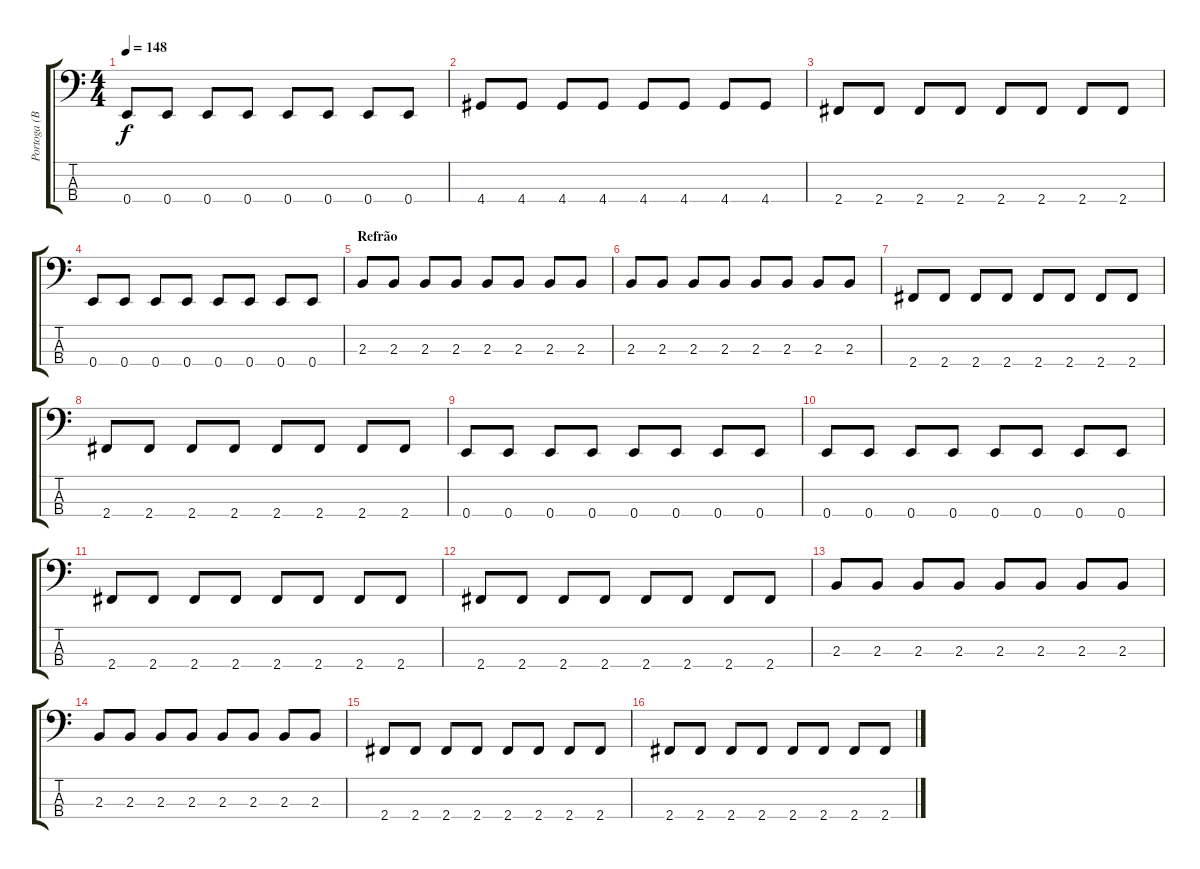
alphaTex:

\track ("Portoga (Baixo)" "Portoga (B") {instrument electricbassfinger}
\staff {score tabs}
\tuning (G2 D2 A1 E1) {hide}
\ts (4 4)
\tempo 148
\clef f4
\ks c
0.4.8{dy f} 0.4.8 0.4.8 0.4.8 0.4.8 0.4.8 0.4.8 0.4.8 |
4.4.8 4.4.8 4.4.8 4.4.8 4.4.8 4.4.8 4.4.8 4.4.8 |
2.4.8 2.4.8 2.4.8 2.4.8 2.4.8 2.4.8 2.4.8 2.4.8 |
0.4.8 0.4.8 0.4.8 0.4.8 0.4.8 0.4.8 0.4.8 0.4.8 |
\section ("" "Refrão")
2.3.8 2.3.8 2.3.8 2.3.8 2.3.8 2.3.8 2.3.8 2.3.8 |
2.3.8 2.3.8 2.3.8 2.3.8 2.3.8 2.3.8 2.3.8 2.3.8 |
2.4.8 2.4.8 2.4.8 2.4.8 2.4.8 2.4.8 2.4.8 2.4.8 |
2.4.8 2.4.8 2.4.8 2.4.8 2.4.8 2.4.8 2.4.8 2.4.8 |
0.4.8 0.4.8 0.4.8 0.4.8 0.4.8 0.4.8 0.4.8 0.4.8 |
0.4.8 0.4.8 0.4.8 0.4.8 0.4.8 0.4.8 0.4.8 0.4.8 |
2.4.8 2.4.8 2.4.8 2.4.8 2.4.8 2.4.8 2.4.8 2.4.8 |
2.4.8 2.4.8 2.4.8 2.4.8 2.4.8 2.4.8 2.4.8 2.4.8 |
2.3.8 2.3.8 2.3.8 2.3.8 2.3.8 2.3.8 2.3.8 2.3.8 |
2.3.8 2.3.8 2.3.8 2.3.8 2.3.8 2.3.8 2.3.8 2.3.8 |
2.4.8 2.4.8 2.4.8 2.4.8 2.4.8 2.4.8 2.4.8 2.4.8 |
2.4.8 2.4.8 2.4.8 2.4.8 2.4.8 2.4.8 2.4.8 2.4.8
